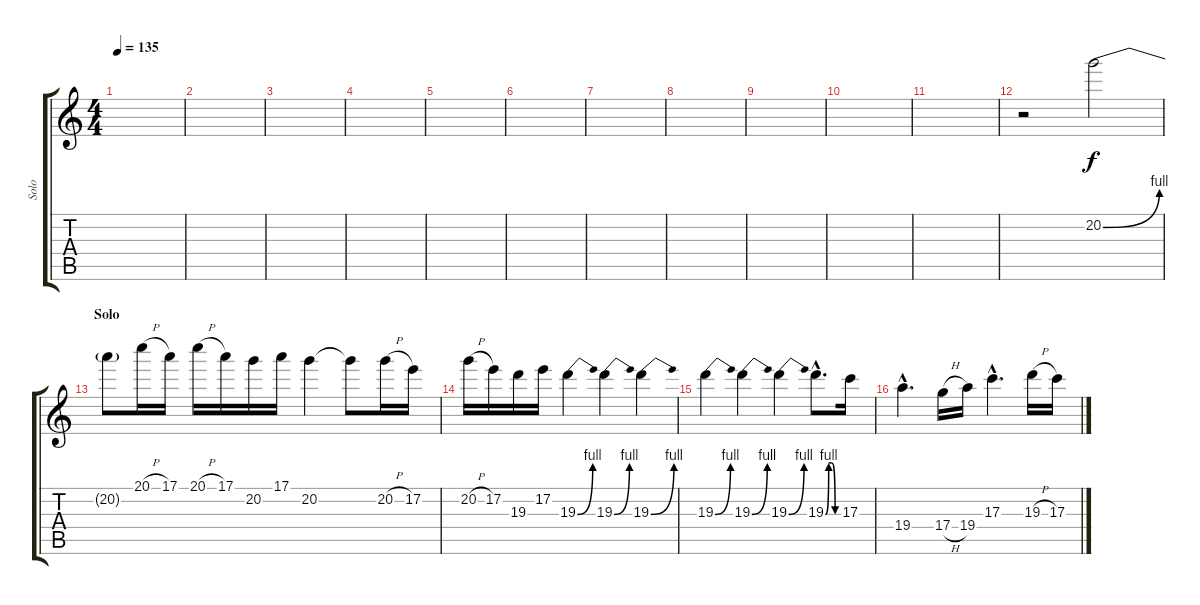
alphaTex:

\track ("Solo" "Solo") {instrument overdrivenguitar}
\staff {score tabs}
\tuning (E4 B3 G3 D3 A2 E2) {hide}
\ts (4 4)
\tempo 135
\clef g2
\ks c
|
|
|
|
|
|
|
|
|
|
|
r.2 20.2{be (bend 0 0 60 4)}.2 |
\section ("" "Solo")
20.2{t}.8 20.1{h}.16 17.1.16 20.1{h}.16 17.1.16 20.2.16 17.1.16 20.2.4 20.2{t}.8 20.2{h}.16 17.2.16 |
20.2{h}.16 17.2.16 19.3.16 17.2.16 19.3{be (bend 0 0 60 4)}.4 19.3{be (bend 0 0 60 4)}.4 19.3{be (bend 0 0 60 4)}.4 |
19.3{be (bend 0 0 60 4)}.4 19.3{be (bend 0 0 60 4)}.4 19.3{be (bend 0 0 60 4)}.4 19.3{be (custom 0 0 15 4 30 4 45 0 60 0) hac}.8{d} 17.3.16 |
19.4{hac}.4{d} 17.4{h}.16 19.4.16 17.3{hac}.4{d} 19.3{h}.16 17.3.16
